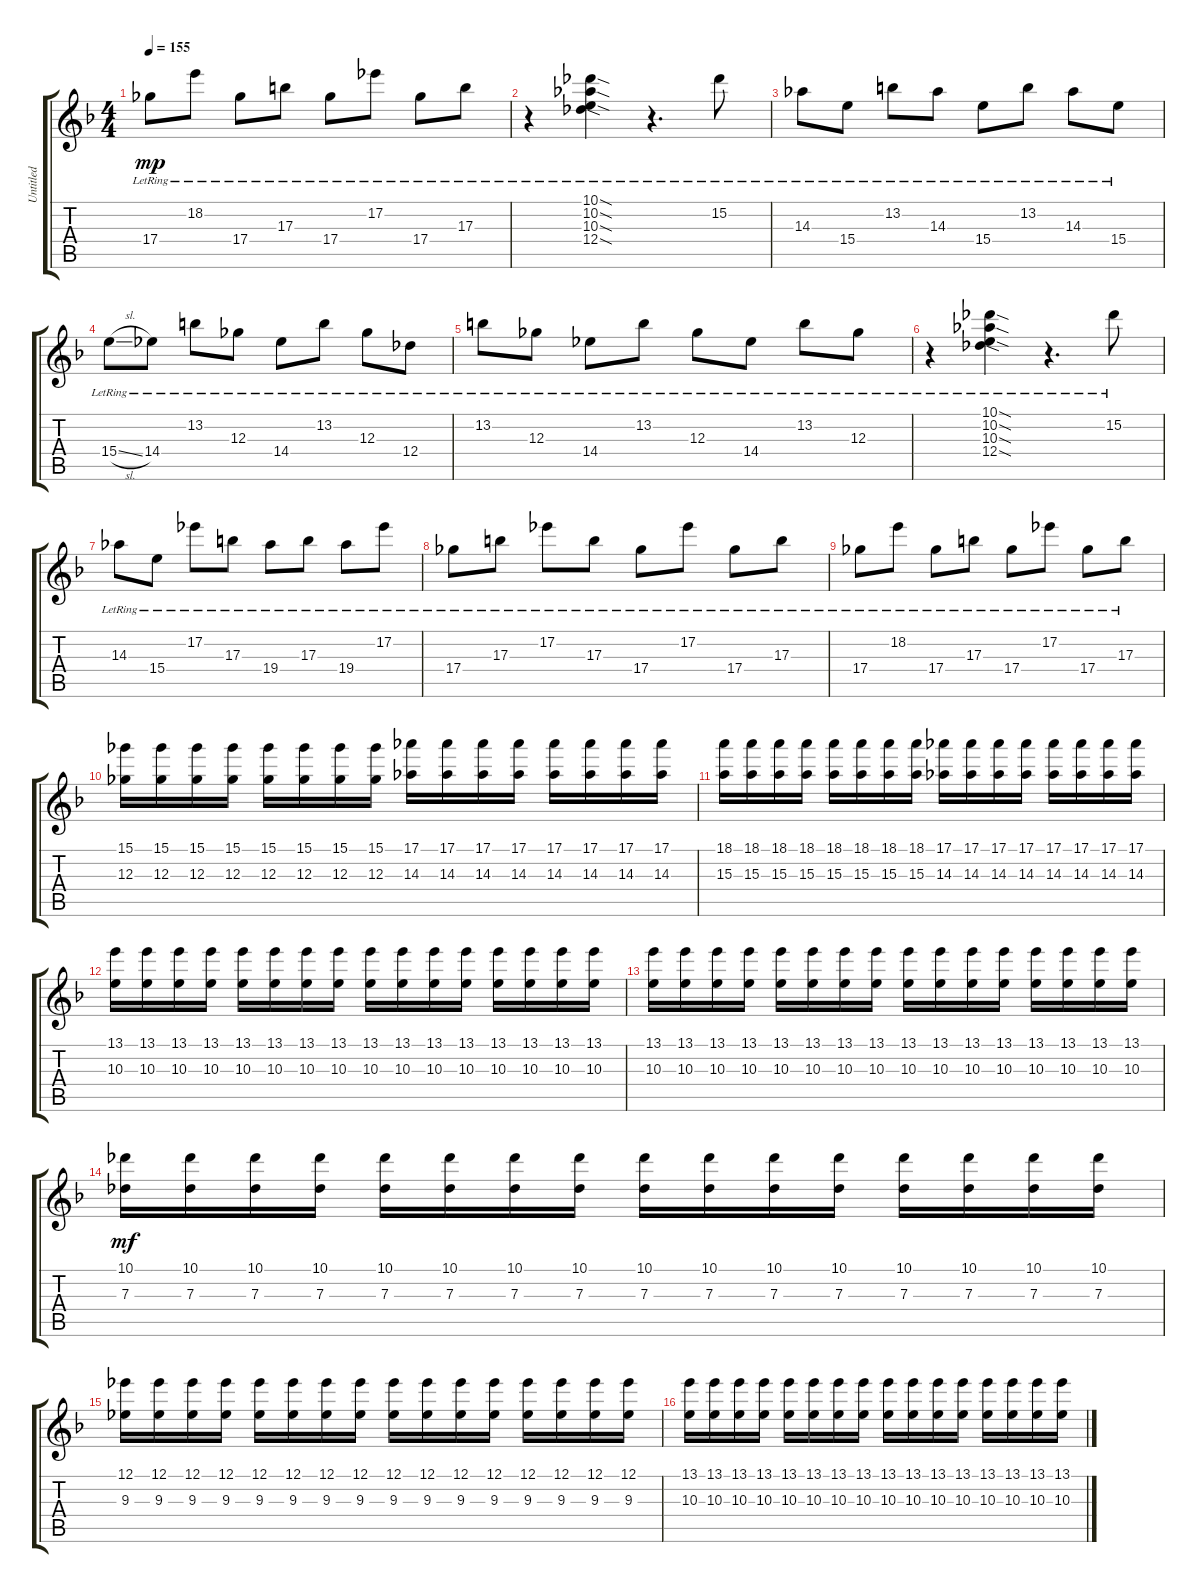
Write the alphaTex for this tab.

\track ("Untitled" "Untitled") {instrument electricguitarjazz}
\staff {score tabs}
\tuning (Eb4 Bb3 Gb3 Db3 Ab2 Db2) {hide}
\ts (4 4)
\tempo 155
\clef g2
\ks f
17.4{lr}.8{dy mp} 18.2{lr}.8 17.4{lr}.8 17.3{lr}.8 17.4{lr}.8 17.2{lr}.8 17.4{lr}.8 17.3{lr}.8 |
r.4 (10.1{sod lr} 10.2{sod lr} 10.3{sod lr} 12.4{sod lr}).4 r.4{d} 15.2{lr}.8 |
14.3{lr}.8 15.4{lr}.8 13.2{lr}.8 14.3{lr}.8 15.4{lr}.8 13.2{lr}.8 14.3{lr}.8 15.4{lr}.8 |
15.4{sl lr}.8 14.4{lr}.8 13.2{lr}.8 12.3{lr}.8 14.4{lr}.8 13.2{lr}.8 12.3{lr}.8 12.4{lr}.8 |
13.2{lr}.8 12.3{lr}.8 14.4{lr}.8 13.2{lr}.8 12.3{lr}.8 14.4{lr}.8 13.2{lr}.8 12.3{lr}.8 |
r.4 (10.1{sod lr} 10.2{sod lr} 10.3{sod lr} 12.4{sod lr}).4 r.4{d} 15.2{lr}.8 |
14.3{lr}.8 15.4{lr}.8 17.2{lr}.8 17.3{lr}.8 19.4{lr}.8 17.3{lr}.8 19.4{lr}.8 17.2{lr}.8 |
17.4{lr}.8 17.3{lr}.8 17.2{lr}.8 17.3{lr}.8 17.4{lr}.8 17.2{lr}.8 17.4{lr}.8 17.3{lr}.8 |
17.4{lr}.8 18.2{lr}.8 17.4{lr}.8 17.3{lr}.8 17.4{lr}.8 17.2{lr}.8 17.4{lr}.8 17.3{lr}.8 |
(15.1 12.3).16 (15.1 12.3).16 (15.1 12.3).16 (15.1 12.3).16 (15.1 12.3).16 (15.1 12.3).16 (15.1 12.3).16 (15.1 12.3).16 (17.1 14.3).16 (17.1 14.3).16 (17.1 14.3).16 (17.1 14.3).16 (17.1 14.3).16 (17.1 14.3).16 (17.1 14.3).16 (17.1 14.3).16 |
(18.1 15.3).16 (18.1 15.3).16 (18.1 15.3).16 (18.1 15.3).16 (18.1 15.3).16 (18.1 15.3).16 (18.1 15.3).16 (18.1 15.3).16 (17.1 14.3).16 (17.1 14.3).16 (17.1 14.3).16 (17.1 14.3).16 (17.1 14.3).16 (17.1 14.3).16 (17.1 14.3).16 (17.1 14.3).16 |
(13.1 10.3).16 (13.1 10.3).16 (13.1 10.3).16 (13.1 10.3).16 (13.1 10.3).16 (13.1 10.3).16 (13.1 10.3).16 (13.1 10.3).16 (13.1 10.3).16 (13.1 10.3).16 (13.1 10.3).16 (13.1 10.3).16 (13.1 10.3).16 (13.1 10.3).16 (13.1 10.3).16 (13.1 10.3).16 |
(13.1 10.3).16 (13.1 10.3).16 (13.1 10.3).16 (13.1 10.3).16 (13.1 10.3).16 (13.1 10.3).16 (13.1 10.3).16 (13.1 10.3).16 (13.1 10.3).16 (13.1 10.3).16 (13.1 10.3).16 (13.1 10.3).16 (13.1 10.3).16 (13.1 10.3).16 (13.1 10.3).16 (13.1 10.3).16 |
(10.1 7.3).16{dy mf} (10.1 7.3).16 (10.1 7.3).16 (10.1 7.3).16 (10.1 7.3).16 (10.1 7.3).16 (10.1 7.3).16 (10.1 7.3).16 (10.1 7.3).16 (10.1 7.3).16 (10.1 7.3).16 (10.1 7.3).16 (10.1 7.3).16 (10.1 7.3).16 (10.1 7.3).16 (10.1 7.3).16 |
(12.1 9.3).16 (12.1 9.3).16 (12.1 9.3).16 (12.1 9.3).16 (12.1 9.3).16 (12.1 9.3).16 (12.1 9.3).16 (12.1 9.3).16 (12.1 9.3).16 (12.1 9.3).16 (12.1 9.3).16 (12.1 9.3).16 (12.1 9.3).16 (12.1 9.3).16 (12.1 9.3).16 (12.1 9.3).16 |
(13.1 10.3).16 (13.1 10.3).16 (13.1 10.3).16 (13.1 10.3).16 (13.1 10.3).16 (13.1 10.3).16 (13.1 10.3).16 (13.1 10.3).16 (13.1 10.3).16 (13.1 10.3).16 (13.1 10.3).16 (13.1 10.3).16 (13.1 10.3).16 (13.1 10.3).16 (13.1 10.3).16 (13.1 10.3).16
